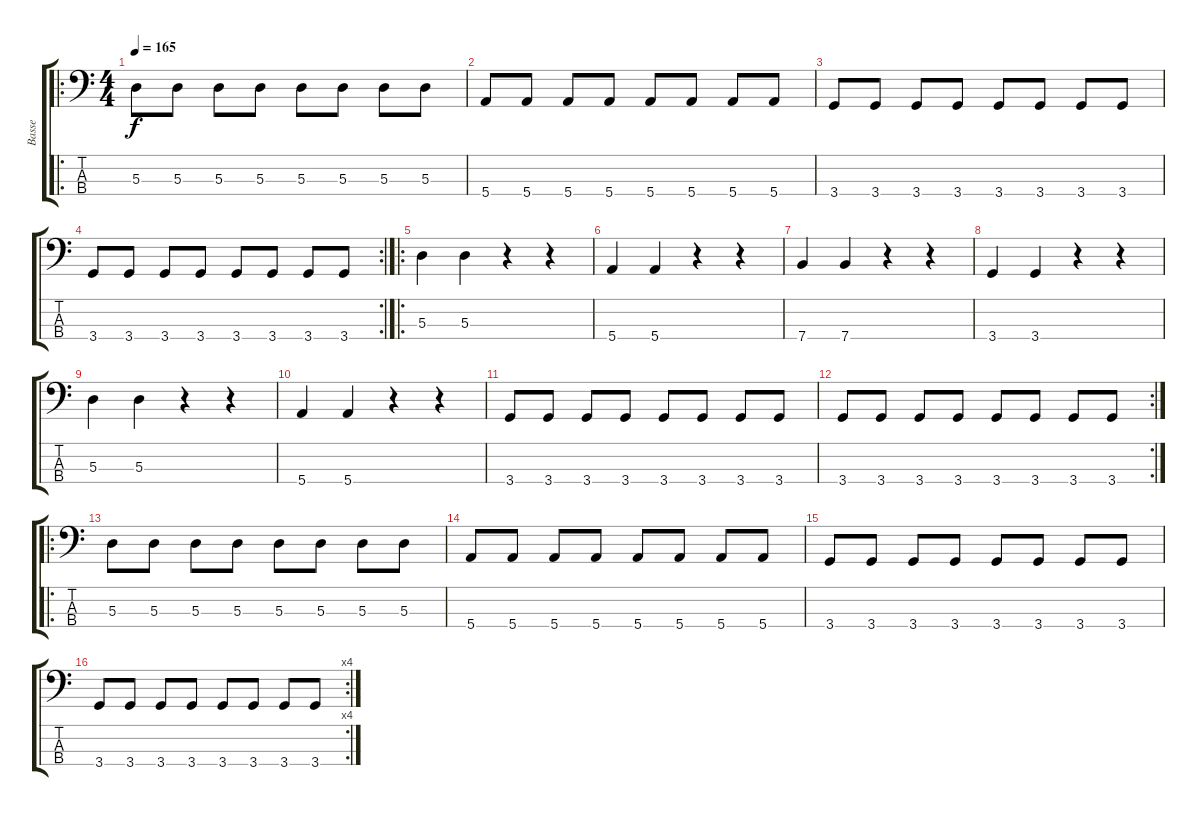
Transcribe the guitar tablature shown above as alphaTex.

\track ("Basse" "Basse") {instrument electricbassfinger}
\staff {score tabs}
\tuning (G2 D2 A1 E1) {hide}
\ro
\ts (4 4)
\tempo 165
\clef f4
\ks c
5.3.8{dy f} 5.3.8 5.3.8 5.3.8 5.3.8 5.3.8 5.3.8 5.3.8 |
5.4.8 5.4.8 5.4.8 5.4.8 5.4.8 5.4.8 5.4.8 5.4.8 |
3.4.8 3.4.8 3.4.8 3.4.8 3.4.8 3.4.8 3.4.8 3.4.8 |
\rc 2
3.4.8 3.4.8 3.4.8 3.4.8 3.4.8 3.4.8 3.4.8 3.4.8 |
\ro
5.3.4 5.3.4 r.4 r.4 |
5.4.4 5.4.4 r.4 r.4 |
7.4.4 7.4.4 r.4 r.4 |
3.4.4 3.4.4 r.4 r.4 |
5.3.4 5.3.4 r.4 r.4 |
5.4.4 5.4.4 r.4 r.4 |
3.4.8 3.4.8 3.4.8 3.4.8 3.4.8 3.4.8 3.4.8 3.4.8 |
\rc 2
3.4.8 3.4.8 3.4.8 3.4.8 3.4.8 3.4.8 3.4.8 3.4.8 |
\ro
5.3.8 5.3.8 5.3.8 5.3.8 5.3.8 5.3.8 5.3.8 5.3.8 |
5.4.8 5.4.8 5.4.8 5.4.8 5.4.8 5.4.8 5.4.8 5.4.8 |
3.4.8 3.4.8 3.4.8 3.4.8 3.4.8 3.4.8 3.4.8 3.4.8 |
\rc 4
3.4.8 3.4.8 3.4.8 3.4.8 3.4.8 3.4.8 3.4.8 3.4.8
